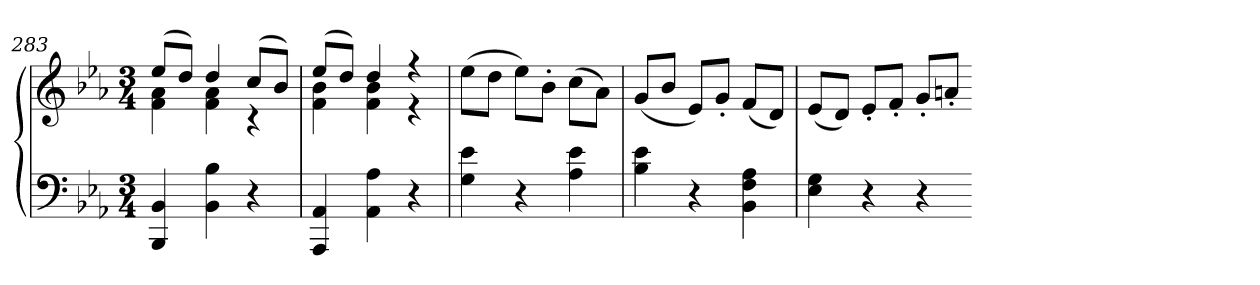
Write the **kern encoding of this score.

**kern	**kern
*part1	*part1
*staff2	*staff1
*clefF4	*clefG2
*k[b-e-a-]	*k[b-e-a-]
*E-:	*E-:
*M3/4	*M3/4
=283	=283
*	*^
4BBB- 4BB-	(8ee-L	4f 4a-
.	8ddJ)	.
4BB- 4B-	4dd	4f 4a-
4r	(8ccL	4r
.	8b-J)	.
=284	=284	=284
4AAA- 4AA-	(8ee-L	4f 4b-
.	8ddJ)	.
4AA- 4A-	4dd	4f 4b-
4r	4r	4r
*	*v	*v
=285	=285
4G 4e-	(8ee-L
.	8ddJ
4r	8ee-L)
.	8b-'J
4A- 4e-	(8ccL
.	8a-J)
=286	=286
4B- 4e-	(8gL
.	8b-J
4r	8e-L)
.	8g'J
4BB- 4F 4A-	(8fL
.	8dJ)
=287	=287
4E- 4G	(8e-L
.	8dJ)
4r	8e-'L
.	8f'J
4r	8g'L
.	8an'J
=-	=-
*-	*-
